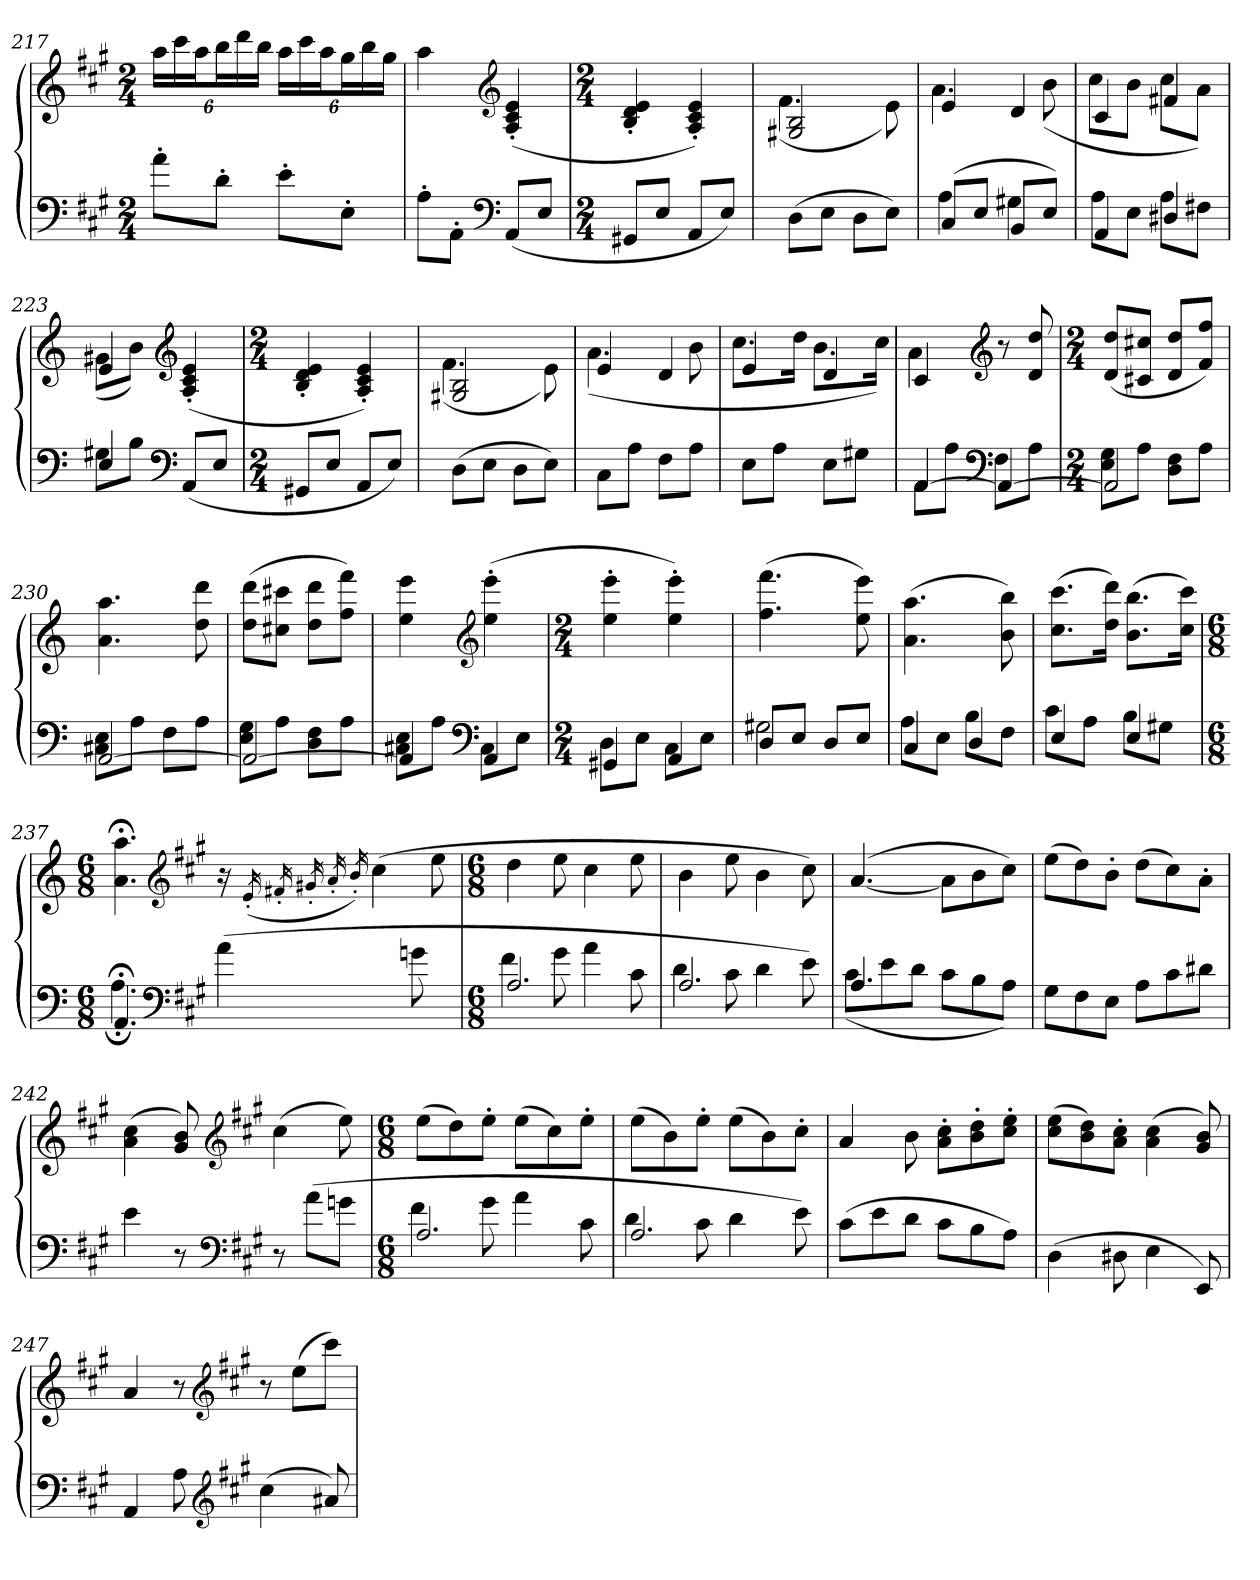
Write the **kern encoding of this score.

**kern	**kern
*part1	*part1
*staff2	*staff1
*clefF4	*clefG2
*k[f#c#g#]	*k[f#c#g#]
*A:	*A:
*M2/4	*M2/4
=217	=217
8a'L	24aaLL
.	24ccc#
.	24aaJ
8d'J	24bbL
.	24ddd
.	24bbJJ
8e'L	24aaLL
.	24ccc#
.	24aaJ
8E'J	24gg#L
.	24bb
.	24gg#JJ
=218	=218
8A'L	4aa
8AA'J	.
*clefF4	*clefG2
*k[]	*k[]
*a:	*a:
(8AAL	(4A' 4c' 4e'
8EJ	.
=219	=219
*M2/4	*M2/4
8GG#XL	4B' 4d' 4e'
8EJ	.
8AAL	4A' 4c' 4e')
8EJ)	.
=220	=220
*	*^
(8DL	2G#X 2B	(4.f
8EJ	.	.
8DL	.	.
8EJ)	.	8e)
=221	=221	=221
*^	*	*
(8CL	4A	4e	4.a
8EJ	.	.	.
8BBL	4G#X	4d	.
8EJ)	.	.	(8b
=222	=222	=222	=222
4AA	8AL	4c	8ccL
.	8EJ	.	8bJ
4D#X	8AL	4f#X	8ccL
.	8F#XJ	.	8aJ)
=223	=223	=223	=223
4E	8G#XL	4e	(8g#XL
.	8BJ	.	8bJ)
*clefF4	*	*clefG2	*
*k[]	*	*k[]	*
*a:	*	*a:	*
(8AAL	4ryy	(4A' 4c' 4e'	4ryy
8EJ	.	.	.
*v	*v	*	*
*	*v	*v
=224	=224
*M2/4	*M2/4
8GG#XL	4B' 4d' 4e'
8EJ	.
8AAL	4A' 4c' 4e')
8EJ)	.
=225	=225
*	*^
(8DL	2G#X 2B	(4.f
8EJ	.	.
8DL	.	.
8EJ)	.	8e)
=226	=226	=226
8CL	4e	(4.a
8AJ	.	.
8FL	4d	.
8AJ	.	8b
=227	=227	=227
8EL	4e	8.ccL
8AJ	.	.
.	.	16ddJk
8EL	4d	8.bL
8G#XJ	.	.
.	.	16ccJk)
=228	=228	=228
*^	*	*
[4AA	8AAL	4c	4a
.	8AJ	.	.
*clefF4	*	*clefG2	*
*k[]	*	*k[]	*
*a:	*	*a:	*
4AA_	8FL	8r	4ryy
.	8AJ	8d 8dd	.
*	*	*v	*v
=229	=229	=229
*M2/4	*	*M2/4
2AA]	8E 8GL	(8d 8ddL
.	8AJ	8c#X 8cc#XJ
.	8D 8FL	8d 8ddL
.	8AJ	8f 8ffJ)
=230	=230	=230
[2AA	8C#X 8EL	4.a 4.aa
.	8AJ	.
.	8FL	.
.	8AJ	8dd 8ddd
=231	=231	=231
2AA_	8E 8GL	(8dd 8dddL
.	8AJ	8cc#X 8ccc#XJ
.	8D 8FL	8dd 8dddL
.	8AJ	8ff 8fffJ)
=232	=232	=232
4AA]	8C#X 8EL	4ee 4eee
.	8AJ	.
*clefF4	*	*clefG2
*k[]	*	*k[]
*a:	*	*a:
4AA	8CL	(4ee' 4eee'
.	8EJ	.
=233	=233	=233
*M2/4	*	*M2/4
4GG#X	8DL	4ee' 4eee'
.	8EJ	.
4AA	8CL	4ee' 4eee')
.	8EJ	.
=234	=234	=234
8DL	2G#X	(4.ff 4.fff
8EJ	.	.
8DL	.	.
8EJ	.	8ee 8eee)
=235	=235	=235
4C	8AL	(4.a 4.aa
.	8EJ	.
4D	8BL	.
.	8FJ	8b 8bb)
=236	=236	=236
4E	8cL	(8.cc 8.cccL
.	8AJ	.
.	.	16dd 16dddJk)
4E	8BL	(8.b 8.bbL
.	8G#XJ	.
.	.	16cc 16cccJk)
=237	=237	=237
*M6/8	*	*M6/8
4.AA;<	4.A;<	4.a;< 4.aa;<
*clefF4	*	*clefG2
*k[f#c#g#]	*	*k[f#c#g#]
*A:	*	*A:
.	.	16qr
.	.	(16qe'
.	.	16qf#X'
.	.	16qg#X'
.	.	16qa'
.	.	16qb')
(4a	4.ryy	(4cc#
8gn	.	8ee
=238	=238	=238
*M6/8	*	*M6/8
2.A	4f#	4dd
.	8g#	8ee
.	4a	4cc#
.	8c#	8ee
=239	=239	=239
2.A	4d	4b
.	8c#	8ee
.	4d	4b
.	8e)	8cc#)
=240	=240	=240
4.A	(8c#L	([4.a
.	8e	.
.	8dJ	.
8c#L	4.ryy	8aL]
8B	.	8b
8AJ)	.	8cc#J)
*v	*v	*
=241	=241
8G#L	(8eeL
8F#	8dd)
8EJ	8b'J
8AL	(8ddL
8c#	8cc#)
8d#XJ	8a'J
=242	=242
4e	(4a 4cc#
8r	8g# 8b)
*clefF4	*clefG2
*k[f#c#g#]	*k[f#c#g#]
*A:	*A:
8r	(4cc#
(8aL	.
8gnJ	8ee)
=243	=243
*M6/8	*M6/8
*^	*
2.A	4f#	(8eeL
.	.	8dd)
.	8g#	8ee'J
.	4a	(8eeL
.	.	8cc#)
.	8c#	8ee'J
=244	=244	=244
2.A	4d	(8eeL
.	.	8b)
.	8c#	8ee'J
.	4d	(8eeL
.	.	8b)
.	8e)	8cc#'J
*v	*v	*
=245	=245
(8c#L	4a
8e	.
8dJ	8b
8c#L	8a' 8cc#'L
8B	8b' 8dd'
8AJ)	8cc#' 8ee'J
=246	=246
(4D	(8cc# 8eeL
.	8b 8dd)
8D#X	8a' 8cc#'J
4E	(4a 4cc#
8EE)	8g# 8b)
=247	=247
4AA	4a
8A	8r
*clefG2	*clefG2
*k[f#c#g#]	*k[f#c#g#]
*A:	*A:
(4cc#	8r
.	(8eeL
8a#X)	8ccc#J)
=	=
*-	*-
